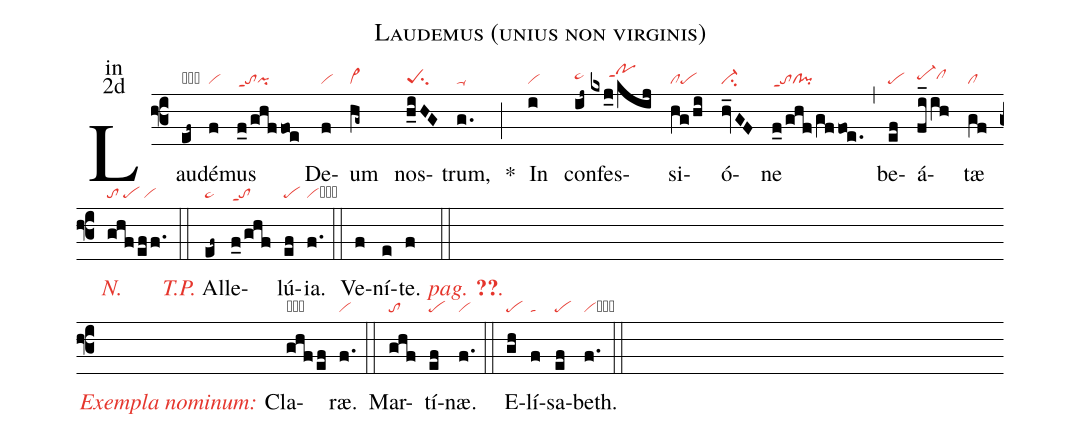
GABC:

name:Laudemus (unius non virginis);
office-part:in;
mode:2d;
nabc-lines:1;
%%
(f3) Lau(ef~|obpe~)dé(f|vi)mus(f_0/ghf/foe|toppt1pi) De(f|vi)um(hg~|vi>) nos(h_iHG|peSsu2)trum,(g.|ta-) <sp>*</sp>(;) In(i|vi) con(ij~|pe~hh)fes(kxj_0/kij|/////pohjppt1)si(hg/hi|clpe)ó(hv_GF|ci-)ne(f_0/ghf/gffoe.|toppt1cl!pi) (,) be(ef|pe)á(fi_ih|pe-hhclhh)tæ(gf|cl) <i><c>N.</c></i>(ghf/ef/f.|to/pe/vi) (::) <c><i>T.P.</i></c> Al(ef~|pe~)le(f_0/ghf|toppt1)lú(ef|pe){ia}.(f.|vicb) (::) Ve(f)ní(e)te. <c><i>pag. <v>\pageref{M-ORIP2d}</v>.</i></c>(f ::Z-) <c><i>Exempla nominum:</i></c> Cl{a}(ghf/ef|obto/pe)ræ.(f.|vi) (::) Mar(ghf|to)tí(ef|pe)næ.(f.|vi) (::) E(gh|pe)lí(f|ta)sa(ef|pe)beth.(f.|vicb) (::)
